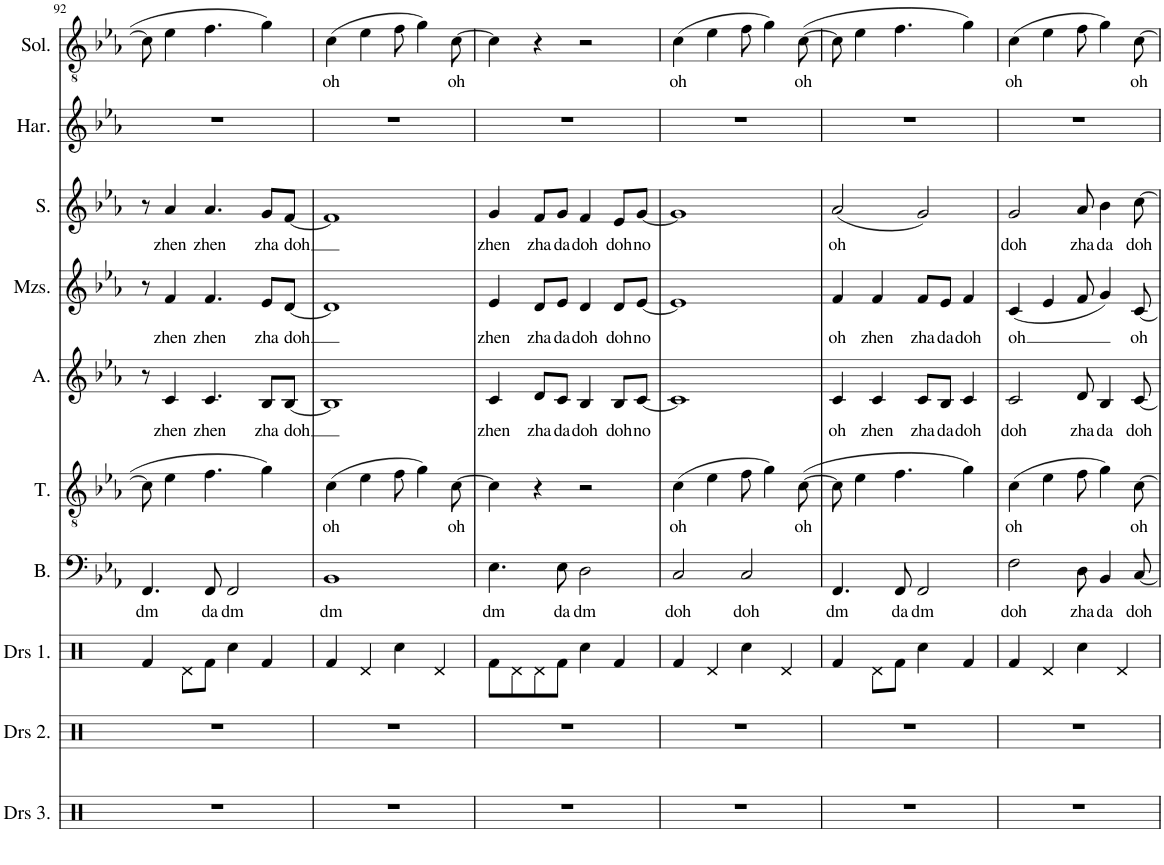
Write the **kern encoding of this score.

**kern	**kern	**kern	**kern	**text	**kern	**text	**kern	**text	**kern	**text	**kern	**text	**kern	**kern	**text
*part10	*part9	*part8	*part7	*part7	*part6	*part6	*part5	*part5	*part4	*part4	*part3	*part3	*part2	*part1	*part1
*staff10	*staff9	*staff8	*staff7	*staff7	*staff6	*staff6	*staff5	*staff5	*staff4	*staff4	*staff3	*staff3	*staff2	*staff1	*staff1
*I"Drumset Layer 3	*I"Drumset Layer 2	*I"Drumset Layer 1	*I"Bass	*	*I"Tenor	*	*I"Alto	*	*I"Mezzo-soprano	*	*I"Soprano	*	*I"Harmony	*I"Solo	*
*I'Drs 3.	*I'Drs 2.	*I'Drs 1.	*I'B.	*	*I'T.	*	*I'A.	*	*I'Mzs.	*	*I'S.	*	*I'Har.	*I'Sol.	*
!!LO:PB:g=z
*clefX	*clefX	*clefX	*clefF4	*	*clefGv2	*	*clefG2	*	*clefG2	*	*clefG2	*	*clefG2	*clefGv2	*
*k[]	*k[]	*k[]	*k[b-e-a-]	*	*k[b-e-a-]	*	*k[b-e-a-]	*	*k[b-e-a-]	*	*k[b-e-a-]	*	*k[b-e-a-]	*k[b-e-a-]	*
*M2/2	*M2/2	*M2/2	*M2/2	*	*M2/2	*	*M2/2	*	*M2/2	*	*M2/2	*	*M2/2	*M2/2	*
*met(c|)	*met(c|)	*met(c|)	*met(c|)	*	*met(c|)	*	*met(c|)	*	*met(c|)	*	*met(c|)	*	*met(c|)	*met(c|)	*
=92	=92	=92	=92	=92	=92	=92	=92	=92	=92	=92	=92	=92	=92	=92	=92
!	!	!	!	!LO:LY:b	!	!	!	!	!	!	!	!	!	!	!
1r	1r	4Rf/	4.FF/	dm	8c\]	.	8r	.	8r	.	8r	.	1r	8c\]	.
!	!	!	!	!	!	!	!	!LO:LY:b	!	!LO:LY:b	!	!LO:LY:b	!	!	!
.	.	.	.	.	4e-\	.	4c/	zhen	4f/	zhen	4a-/	zhen	.	4e-\	.
.	.	8Rd\L	.	.	.	.	.	.	.	.	.	.	.	.	.
!	!	!	!	!LO:LY:b	!	!	!	!LO:LY:b	!	!LO:LY:b	!	!LO:LY:b	!	!	!
.	.	8Rf\J	8FF/	da	4.f\	.	4.c/	zhen	4.f/	zhen	4.a-/	zhen	.	4.f\	.
!	!	!	!	!LO:LY:b	!	!	!	!	!	!	!	!	!	!	!
.	.	4Rcc\	2FF/	dm	.	.	.	.	.	.	.	.	.	.	.
!	!	!	!	!	!	!	!	!LO:LY:b	!	!LO:LY:b	!	!LO:LY:b	!	!	!
.	.	4Rf/	.	.	4g\	.	8B-/L	zha	8e-/L	zha	8g/L	zha	.	4g\	.
!	!	!	!	!	!	!	!	!LO:LY:b	!	!LO:LY:b	!	!LO:LY:b	!	!	!
.	.	.	.	.	.	.	[8B-/J	doh	[8d/J	doh	[8f/J	doh	.	.	.
=93	=93	=93	=93	=93	=93	=93	=93	=93	=93	=93	=93	=93	=93	=93	=93
!	!	!	!	!LO:LY:b	!	!LO:LY:b	!	!	!	!	!	!	!	!	!LO:LY:b
1r	1r	4Rf/	1BB-	dm	(4c\	oh	1B-]	.	1d]	.	1f]	.	1r	(4c\	oh
.	.	4Rd/	.	.	4e-\	.	.	.	.	.	.	.	.	4e-\	.
.	.	4Rcc\	.	.	8f\	.	.	.	.	.	.	.	.	8f\	.
.	.	.	.	.	4g\)	.	.	.	.	.	.	.	.	4g\)	.
.	.	4Rd/	.	.	.	.	.	.	.	.	.	.	.	.	.
!	!	!	!	!	!	!LO:LY:b	!	!	!	!	!	!	!	!	!LO:LY:b
.	.	.	.	.	[8c\	oh	.	.	.	.	.	.	.	[8c\	oh
=94	=94	=94	=94	=94	=94	=94	=94	=94	=94	=94	=94	=94	=94	=94	=94
!	!	!	!	!LO:LY:b	!	!	!	!LO:LY:b	!	!LO:LY:b	!	!LO:LY:b	!	!	!
1r	1r	8Rf\L	4.E-\	dm	4c\]	.	4c/	zhen	4e-/	zhen	4g/	zhen	1r	4c\]	.
.	.	8Rd\	.	.	.	.	.	.	.	.	.	.	.	.	.
!	!	!	!	!	!	!	!	!LO:LY:b	!	!LO:LY:b	!	!LO:LY:b	!	!	!
.	.	8Rd\	.	.	4r	.	8d/L	zha	8d/L	zha	8f/L	zha	.	4r	.
!	!	!	!	!LO:LY:b	!	!	!	!LO:LY:b	!	!LO:LY:b	!	!LO:LY:b	!	!	!
.	.	8Rf\J	8E-\	da	.	.	8c/J	da	8e-/J	da	8g/J	da	.	.	.
!	!	!	!	!LO:LY:b	!	!	!	!LO:LY:b	!	!LO:LY:b	!	!LO:LY:b	!	!	!
.	.	4Rcc\	2D\	dm	2r	.	4B-/	doh	4d/	doh	4f/	doh	.	2r	.
!	!	!	!	!	!	!	!	!LO:LY:b	!	!LO:LY:b	!	!LO:LY:b	!	!	!
.	.	4Rf/	.	.	.	.	8B-/L	doh	8d/L	doh	8e-/L	doh	.	.	.
!	!	!	!	!	!	!	!	!LO:LY:b	!	!LO:LY:b	!	!LO:LY:b	!	!	!
.	.	.	.	.	.	.	[8c/J	no	[8e-/J	no	[8g/J	no	.	.	.
=95	=95	=95	=95	=95	=95	=95	=95	=95	=95	=95	=95	=95	=95	=95	=95
!	!	!	!	!LO:LY:b	!	!LO:LY:b	!	!	!	!	!	!	!	!	!LO:LY:b
1r	1r	4Rf/	2C/	doh	(4c\	oh	1c]	.	1e-]	.	1g]	.	1r	(4c\	oh
.	.	4Rd/	.	.	4e-\	.	.	.	.	.	.	.	.	4e-\	.
!	!	!	!	!LO:LY:b	!	!	!	!	!	!	!	!	!	!	!
.	.	4Rcc\	2C/	doh	8f\	.	.	.	.	.	.	.	.	8f\	.
.	.	.	.	.	4g\)	.	.	.	.	.	.	.	.	4g\)	.
.	.	4Rd/	.	.	.	.	.	.	.	.	.	.	.	.	.
!	!	!	!	!	!	!LO:LY:b	!	!	!	!	!	!	!	!	!LO:LY:b
.	.	.	.	.	([8c\	oh	.	.	.	.	.	.	.	([8c\	oh
=96	=96	=96	=96	=96	=96	=96	=96	=96	=96	=96	=96	=96	=96	=96	=96
!	!	!	!	!LO:LY:b	!	!	!	!LO:LY:b	!	!LO:LY:b	!	!LO:LY:b	!	!	!
1r	1r	4Rf/	4.FF/	dm	8c\]	.	4c/	oh	4f/	oh	(2a-/	oh	1r	8c\]	.
.	.	.	.	.	4e-\	.	.	.	.	.	.	.	.	4e-\	.
!	!	!	!	!	!	!	!	!LO:LY:b	!	!LO:LY:b	!	!	!	!	!
.	.	8Rd\L	.	.	.	.	4c/	zhen	4f/	zhen	.	.	.	.	.
!	!	!	!	!LO:LY:b	!	!	!	!	!	!	!	!	!	!	!
.	.	8Rf\J	8FF/	da	4.f\	.	.	.	.	.	.	.	.	4.f\	.
!	!	!	!	!LO:LY:b	!	!	!	!LO:LY:b	!	!LO:LY:b	!	!	!	!	!
.	.	4Rcc\	2FF/	dm	.	.	8c/L	zha	8f/L	zha	2g/)	.	.	.	.
!	!	!	!	!	!	!	!	!LO:LY:b	!	!LO:LY:b	!	!	!	!	!
.	.	.	.	.	.	.	8B-/J	da	8e-/J	da	.	.	.	.	.
!	!	!	!	!	!	!	!	!LO:LY:b	!	!LO:LY:b	!	!	!	!	!
.	.	4Rf/	.	.	4g\)	.	4c/	doh	4f/	doh	.	.	.	4g\)	.
=97	=97	=97	=97	=97	=97	=97	=97	=97	=97	=97	=97	=97	=97	=97	=97
!	!	!	!	!LO:LY:b	!	!LO:LY:b	!	!LO:LY:b	!	!LO:LY:b	!	!LO:LY:b	!	!	!LO:LY:b
1r	1r	4Rf/	2F\	doh	(4c\	oh	2c/	doh	(4c/	oh	2g/	doh	1r	(4c\	oh
.	.	4Rd/	.	.	4e-\	.	.	.	4e-/	.	.	.	.	4e-\	.
!	!	!	!	!LO:LY:b	!	!	!	!LO:LY:b	!	!	!	!LO:LY:b	!	!	!
.	.	4Rcc\	8D\	zha	8f\	.	8d/	zha	8f/	.	8a-/	zha	.	8f\	.
!	!	!	!	!LO:LY:b	!	!	!	!LO:LY:b	!	!	!	!LO:LY:b	!	!	!
.	.	.	4BB-/	da	4g\)	.	4B-/	da	4g/)	.	4b-\	da	.	4g\)	.
.	.	4Rd/	.	.	.	.	.	.	.	.	.	.	.	.	.
!	!	!	!	!LO:LY:b	!	!LO:LY:b	!	!LO:LY:b	!	!LO:LY:b	!	!LO:LY:b	!	!	!LO:LY:b
.	.	.	[8C/	doh	[8c\	oh	[8c/	doh	[8c/	oh	[8cc\	doh	.	[8c\	oh
=	=	=	=	=	=	=	=	=	=	=	=	=	=	=	=
*-	*-	*-	*-	*-	*-	*-	*-	*-	*-	*-	*-	*-	*-	*-	*-
